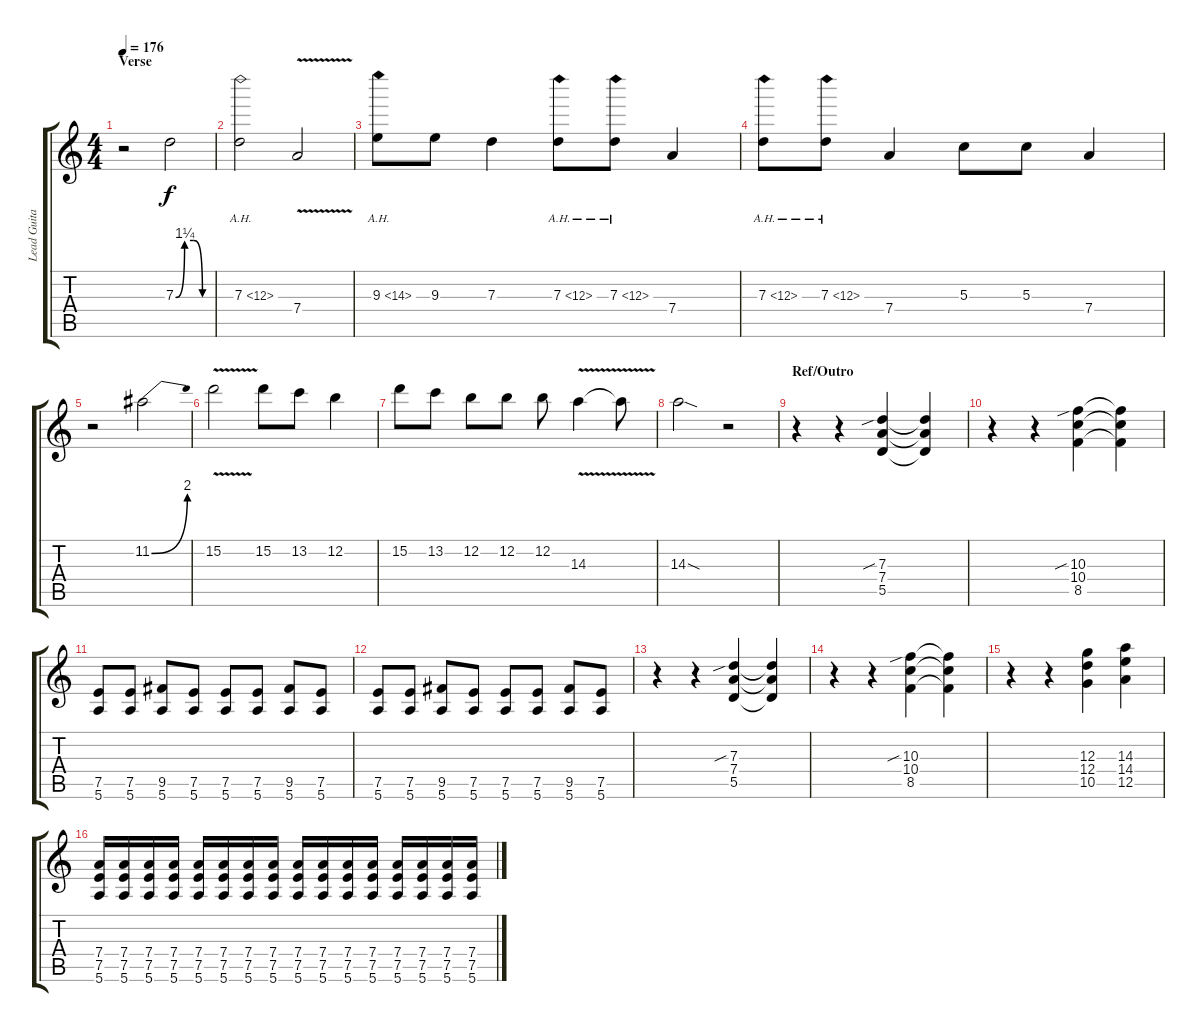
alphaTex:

\track ("Lead Guitar" "Lead Guita") {instrument distortionguitar}
\staff {score tabs}
\tuning (E4 B3 G3 D3 A2 E2) {hide}
\ts (4 4)
\section ("" "Verse")
\tempo 176
\clef g2
\ks c
r.2{dy f} 7.3{be (custom 0 0 15 5 30 5 45 0 60 0)}.2 |
7.3{ah 5}.2 7.4{v}.2 |
9.3{ah 5}.8 9.3.8 7.3.4 7.3{ah 5}.8 7.3{ah 5}.8 7.4.4 |
7.3{ah 5}.8 7.3{ah 5}.8 7.4.4 5.3.8 5.3.8 7.4.4 |
r.2 11.2{be (bend 0 0 60 8)}.2 |
15.2{v}.2 15.2.8 13.2.8 12.2.4 |
15.2.8 13.2.8 12.2.8 12.2.8 12.2.8 14.3{v}.4 14.3{t}.8 |
14.3{sod}.2 r.2 |
\section ("" "Ref/Outro")
r.4 r.4 (7.3{sib} 7.4 5.5).4 (7.3{t} 7.4{t} 5.5{t}).4 |
r.4 r.4 (10.3{sib} 10.4 8.5).4 (10.3{t} 10.4{t} 8.5{t}).4 |
(7.5 5.6).8 (7.5 5.6).8 (9.5 5.6).8 (7.5 5.6).8 (7.5 5.6).8 (7.5 5.6).8 (9.5 5.6).8 (7.5 5.6).8 |
(7.5 5.6).8 (7.5 5.6).8 (9.5 5.6).8 (7.5 5.6).8 (7.5 5.6).8 (7.5 5.6).8 (9.5 5.6).8 (7.5 5.6).8 |
r.4 r.4 (7.3{sib} 7.4 5.5).4 (7.3{t} 7.4{t} 5.5{t}).4 |
r.4 r.4 (10.3{sib} 10.4 8.5).4 (10.3{t} 10.4{t} 8.5{t}).4 |
r.4 r.4 (12.3 12.4 10.5).4 (14.3 14.4 12.5).4 |
(7.4 7.5 5.6).16 (7.4 7.5 5.6).16 (7.4 7.5 5.6).16 (7.4 7.5 5.6).16 (7.4 7.5 5.6).16 (7.4 7.5 5.6).16 (7.4 7.5 5.6).16 (7.4 7.5 5.6).16 (7.4 7.5 5.6).16 (7.4 7.5 5.6).16 (7.4 7.5 5.6).16 (7.4 7.5 5.6).16 (7.4 7.5 5.6).16 (7.4 7.5 5.6).16 (7.4 7.5 5.6).16 (7.4 7.5 5.6).16
